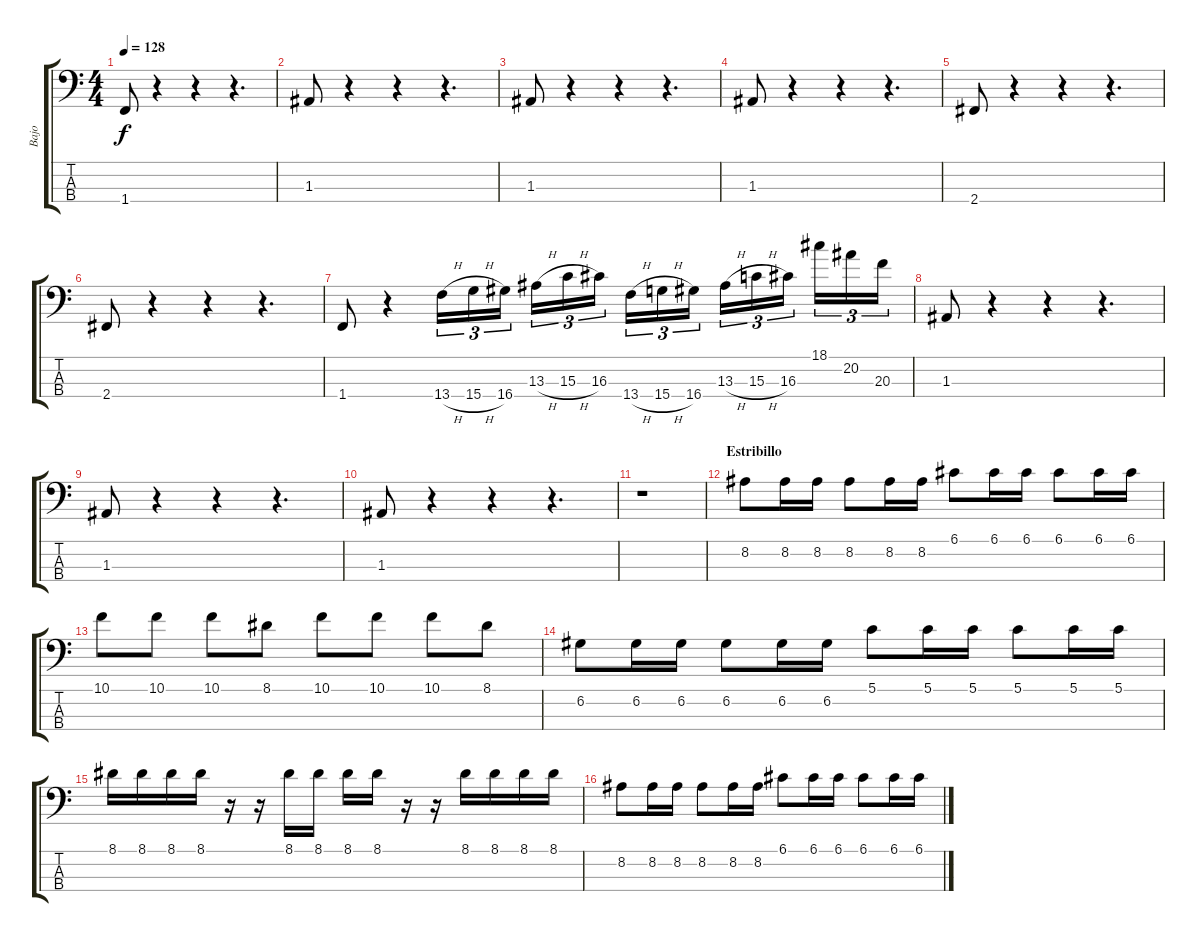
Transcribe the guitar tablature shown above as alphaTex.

\track ("Bajo" "Bajo") {instrument electricbassfinger}
\staff {score tabs}
\tuning (G2 D2 A1 E1) {hide}
\ts (4 4)
\tempo 128
\clef f4
\ks c
1.4.8{dy f} r.4 r.4 r.4{d} |
1.3.8 r.4 r.4 r.4{d} |
1.3.8 r.4 r.4 r.4{d} |
1.3.8 r.4 r.4 r.4{d} |
2.4.8 r.4 r.4 r.4{d} |
2.4.8 r.4 r.4 r.4{d} |
1.4.8 r.4 13.4{h}.16{tu (3 2)} 15.4{h}.16{tu (3 2)} 16.4.16{tu (3 2)} 13.3{h}.16{tu (3 2)} 15.3{h}.16{tu (3 2)} 16.3.16{tu (3 2)} 13.4{h}.16{tu (3 2)} 15.4{h}.16{tu (3 2)} 16.4.16{tu (3 2)} 13.3{h}.16{tu (3 2)} 15.3{h}.16{tu (3 2)} 16.3.16{tu (3 2)} 18.1.16{tu (3 2)} 20.2.16{tu (3 2)} 20.3.16{tu (3 2)} |
1.3.8 r.4 r.4 r.4{d} |
1.3.8 r.4 r.4 r.4{d} |
1.3.8 r.4 r.4 r.4{d} |
r.1 |
\section ("" "Estribillo")
8.2.8 8.2.16 8.2.16 8.2.8 8.2.16 8.2.16 6.1.8 6.1.16 6.1.16 6.1.8 6.1.16 6.1.16 |
10.1.8 10.1.8 10.1.8 8.1.8 10.1.8 10.1.8 10.1.8 8.1.8 |
6.2.8 6.2.16 6.2.16 6.2.8 6.2.16 6.2.16 5.1.8 5.1.16 5.1.16 5.1.8 5.1.16 5.1.16 |
8.1.16 8.1.16 8.1.16 8.1.16 r.16 r.16 8.1.16 8.1.16 8.1.16 8.1.16 r.16 r.16 8.1.16 8.1.16 8.1.16 8.1.16 |
8.2.8 8.2.16 8.2.16 8.2.8 8.2.16 8.2.16 6.1.8 6.1.16 6.1.16 6.1.8 6.1.16 6.1.16
